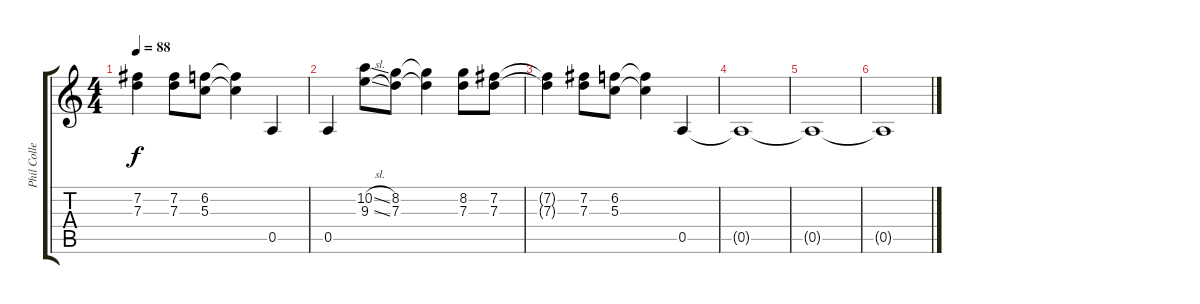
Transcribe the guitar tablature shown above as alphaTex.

\track ("Phil Collen" "Phil Colle") {instrument distortionguitar}
\staff {score tabs}
\tuning (E4 B3 G3 D3 A2 E2) {hide}
\ts (4 4)
\tempo 88
\clef g2
\ks c
(7.2{t} 7.3{t}).4{dy f} (7.2 7.3).8 (6.2 5.3).8 (6.2{t} 5.3{t}).4 0.5.4 |
0.5.4 (10.2{sl} 9.3{sl}).8 (8.2 7.3).8 (8.2{t} 7.3{t}).4 (8.2 7.3).8 (7.2 7.3).8 |
(7.2{t} 7.3{t}).4 (7.2 7.3).8 (6.2 5.3).8 (6.2{t} 5.3{t}).4 0.5.4 |
0.5{t}.1 |
0.5{t}.1 |
0.5{t}.1
